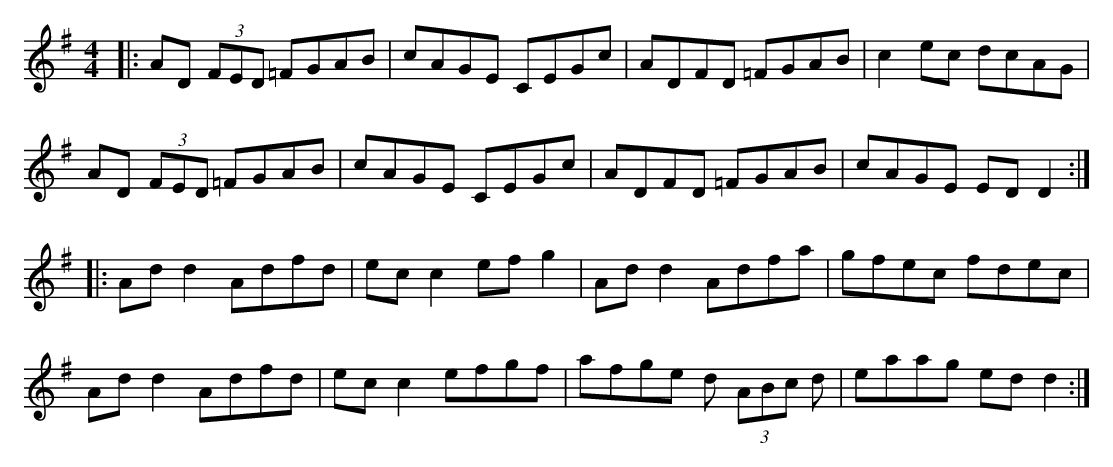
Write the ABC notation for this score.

X:1
M:4/4
K:Dmix
|:AD (3FED =FGAB|cAGE CEGc|ADFD =FGAB|c2 ec dcAG|
AD (3FED =FGAB|cAGE CEGc|ADFD =FGAB|cAGE ED D2:|
|:Ad d2 Adfd|ec c2 ef g2|Ad d2 Adfa|gfec fdec|
Ad d2 Adfd|ec c2 efgf|afge d (3ABc d|eaag ed d2:|
